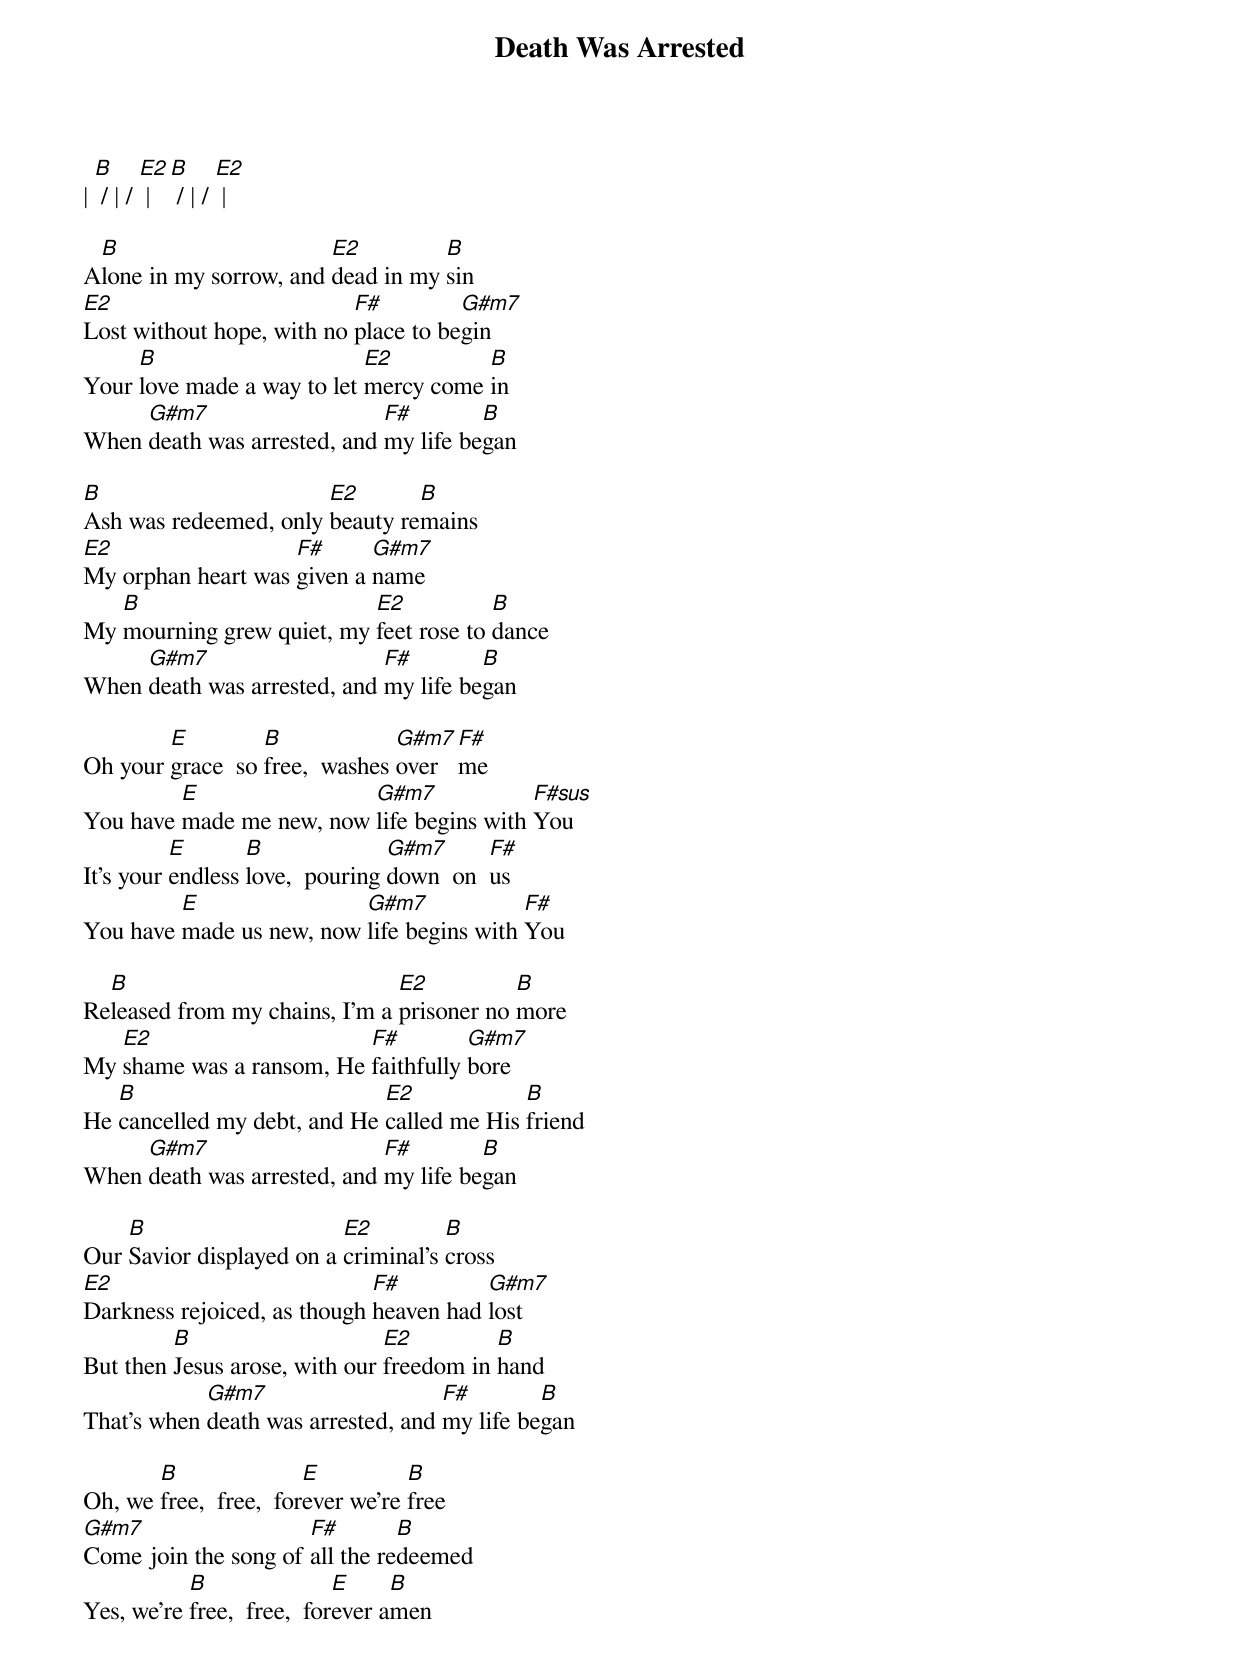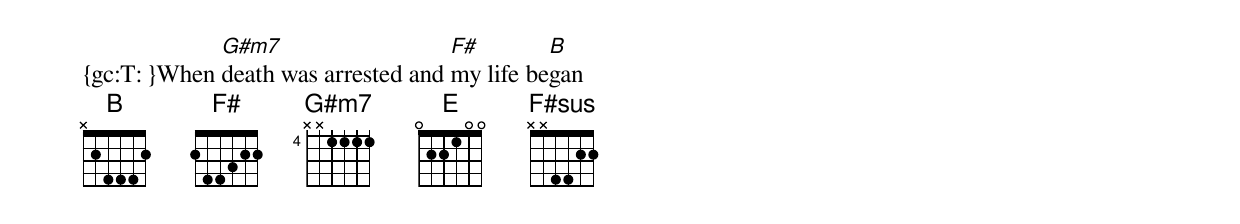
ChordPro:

{title: Death Was Arrested}
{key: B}
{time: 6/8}
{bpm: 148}
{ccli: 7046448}
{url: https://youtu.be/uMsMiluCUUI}
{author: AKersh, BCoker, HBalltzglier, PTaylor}
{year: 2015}
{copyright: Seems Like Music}

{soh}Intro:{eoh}
| [B] / | / [E2] | [B] / | / [E2] |

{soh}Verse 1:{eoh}
A[B]lone in my sorrow, and [E2]dead in my [B]sin
[E2]Lost without hope, with no [F#]place to be[G#m7]gin
Your [B]love made a way to let [E2]mercy come [B]in
When [G#m7]death was arrested, and [F#]my life be[B]gan

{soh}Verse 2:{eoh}
[B]Ash was redeemed, only [E2]beauty re[B]mains
[E2]My orphan heart was [F#]given a [G#m7]name
My [B]mourning grew quiet, my [E2]feet rose to [B]dance
When [G#m7]death was arrested, and [F#]my life be[B]gan

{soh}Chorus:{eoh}
Oh your [E]grace  so [B]free,  washes [G#m7]over [F#]me
You have [E]made me new, now [G#m7]life begins with [F#sus]You
It's your [E]endless [B]love,  pouring [G#m7]down  on  [F#]us
You have [E]made us new, now [G#m7]life begins with [F#]You

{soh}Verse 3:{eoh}
Re[B]leased from my chains, I'm a [E2]prisoner no [B]more
My [E2]shame was a ransom, He [F#]faithfully [G#m7]bore
He [B]cancelled my debt, and He [E2]called me His [B]friend
When [G#m7]death was arrested, and [F#]my life be[B]gan

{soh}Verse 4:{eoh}
Our [B]Savior displayed on a [E2]criminal's [B]cross
[E2]Darkness rejoiced, as though [F#]heaven had [G#m7]lost
But then [B]Jesus arose, with our [E2]freedom in [B]hand
That's when [G#m7]death was arrested, and [F#]my life be[B]gan

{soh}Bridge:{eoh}
Oh, we [B]free,  free,  for[E]ever we're [B]free
[G#m7]Come join the song of [F#]all the re[B]deemed
Yes, we're [B]free,  free,  for[E]ever a[B]men
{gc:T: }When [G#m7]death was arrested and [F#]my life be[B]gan
